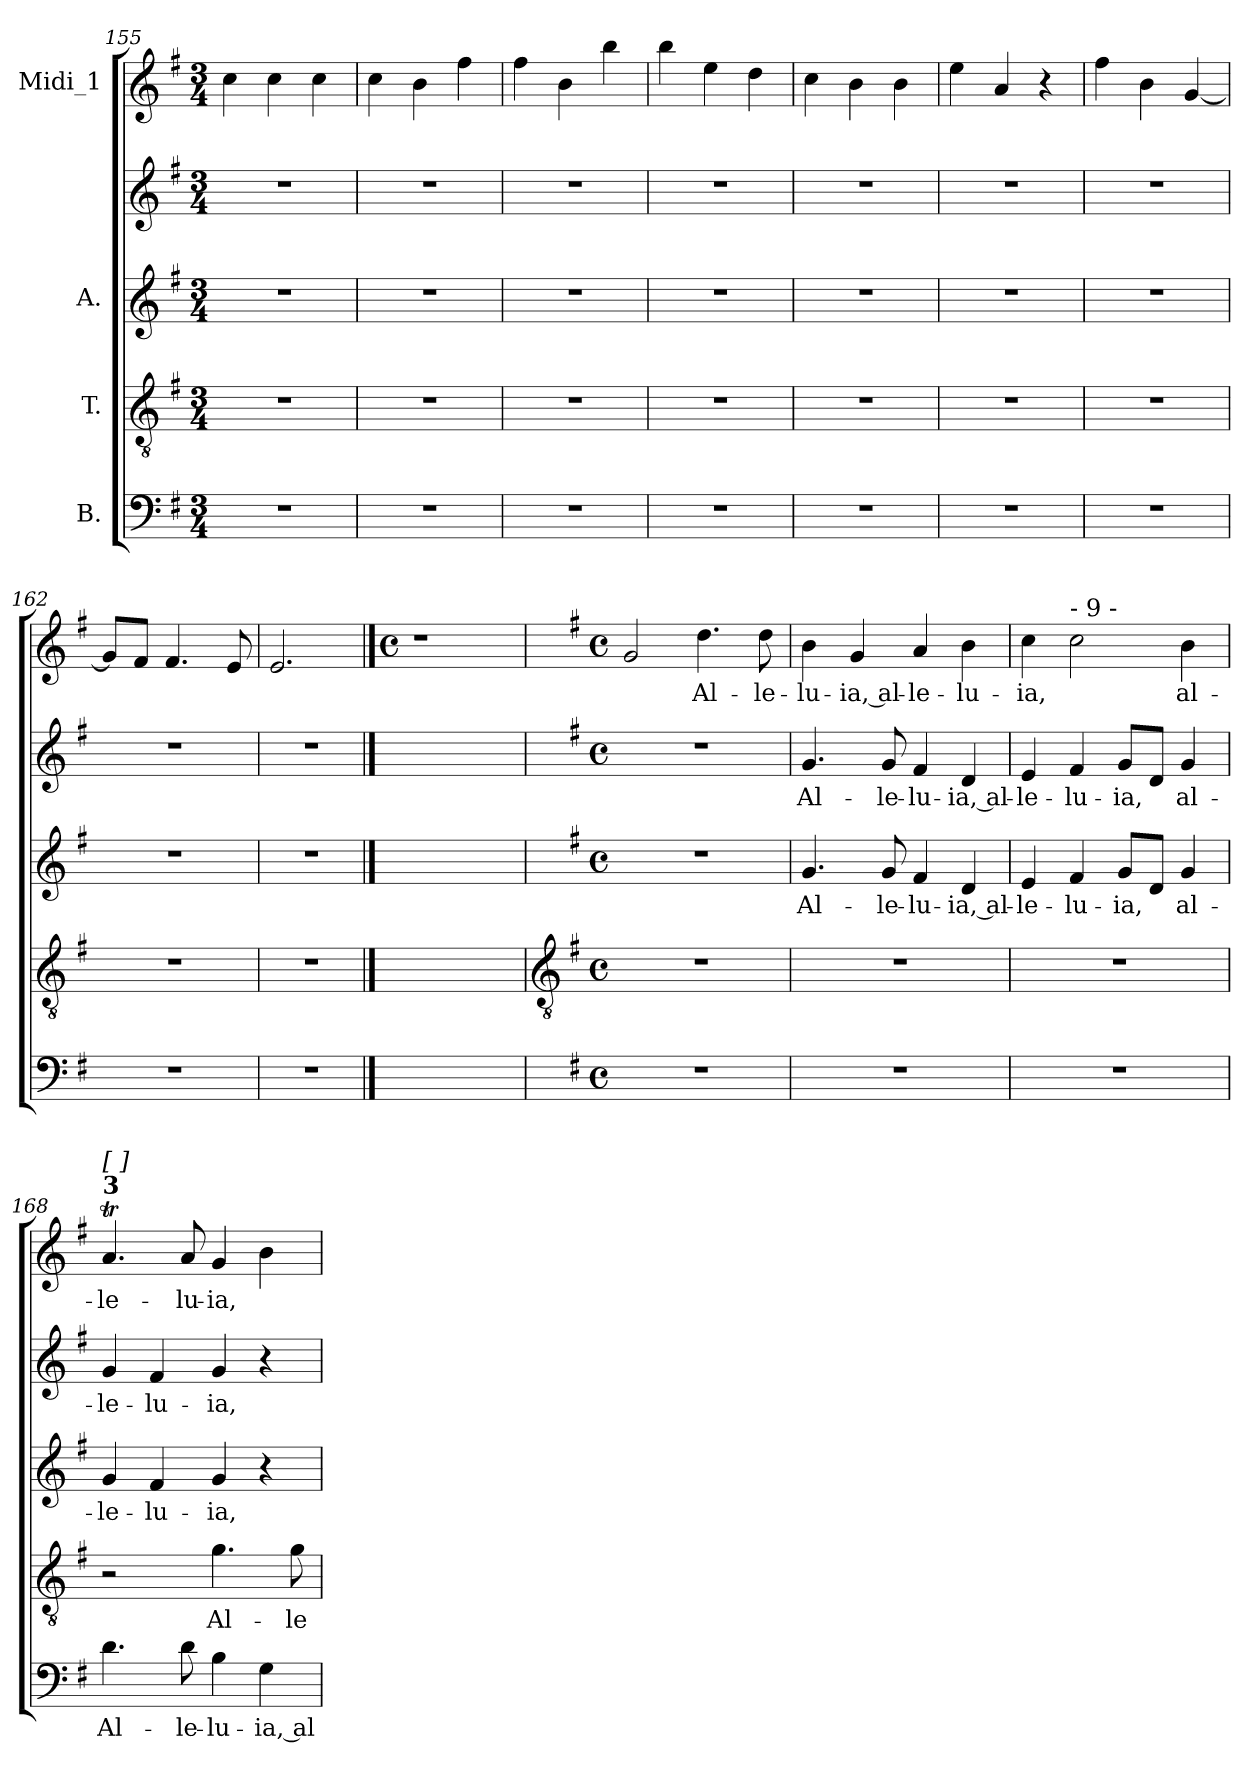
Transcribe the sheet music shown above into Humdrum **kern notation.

**kern	**text	**kern	**text	**kern	**text	**kern	**text	**kern	**text
*part4	*part4	*part3	*part3	*part2	*part2	*part2	*part2	*part1	*part1
*staff5	*staff5	*staff4	*staff4	*staff3	*staff3	*staff2	*staff2	*staff1	*staff1
*I"B.	*	*I"T.	*	*I"A.	*	*	*	*I"Midi_1	*
!!LO:LB:g=z
*clefF4	*	*clefGv2	*	*clefG2	*	*clefG2	*	*clefG2	*
*k[f#]	*	*k[f#]	*	*k[f#]	*	*k[f#]	*	*k[f#]	*
*G:	*	*G:	*	*G:	*	*G:	*	*G:	*
*M3/4	*	*M3/4	*	*M3/4	*	*M3/4	*	*M3/4	*
=155	=155	=155	=155	=155	=155	=155	=155	=155	=155
2.r	.	2.r	.	2.r	.	2.r	.	4cc	.
.	.	.	.	.	.	.	.	4cc	.
.	.	.	.	.	.	.	.	4cc	.
=156	=156	=156	=156	=156	=156	=156	=156	=156	=156
2.r	.	2.r	.	2.r	.	2.r	.	4cc	.
.	.	.	.	.	.	.	.	4b	.
.	.	.	.	.	.	.	.	4ff#	.
=157	=157	=157	=157	=157	=157	=157	=157	=157	=157
2.r	.	2.r	.	2.r	.	2.r	.	4ff#	.
.	.	.	.	.	.	.	.	4b	.
.	.	.	.	.	.	.	.	4bb	.
=158	=158	=158	=158	=158	=158	=158	=158	=158	=158
2.r	.	2.r	.	2.r	.	2.r	.	4bb	.
.	.	.	.	.	.	.	.	4ee	.
.	.	.	.	.	.	.	.	4dd	.
=159	=159	=159	=159	=159	=159	=159	=159	=159	=159
2.r	.	2.r	.	2.r	.	2.r	.	4cc	.
.	.	.	.	.	.	.	.	4b	.
.	.	.	.	.	.	.	.	4b	.
=160	=160	=160	=160	=160	=160	=160	=160	=160	=160
2.r	.	2.r	.	2.r	.	2.r	.	4ee	.
.	.	.	.	.	.	.	.	4a	.
.	.	.	.	.	.	.	.	4r	.
=161	=161	=161	=161	=161	=161	=161	=161	=161	=161
2.r	.	2.r	.	2.r	.	2.r	.	4ff#	.
.	.	.	.	.	.	.	.	4b	.
.	.	.	.	.	.	.	.	[4g	.
=162	=162	=162	=162	=162	=162	=162	=162	=162	=162
2.r	.	2.r	.	2.r	.	2.r	.	8gL]	.
.	.	.	.	.	.	.	.	8f#J	.
.	.	.	.	.	.	.	.	4.f#	.
.	.	.	.	.	.	.	.	8e	.
=163	=163	=163	=163	=163	=163	=163	=163	=163	=163
2.r	.	2.r	.	2.r	.	2.r	.	2.e	.
==164	==164	==164	==164	==164	==164	==164	==164	==164	==164
*	*	*	*	*	*	*	*	*M4/4	*
*	*	*	*	*	*	*	*	*met(c)	*
1ryy	.	1ryy	.	1ryy	.	1ryy	.	1r	.
!!LO:LB:g=z
=165	=165	=165	=165	=165	=165	=165	=165	=165	=165
*	*	*clefGv2	*	*	*	*	*	*	*
*k[f#]	*	*k[f#]	*	*k[f#]	*	*k[f#]	*	*	*
*G:	*	*G:	*	*G:	*	*G:	*	*	*
*M4/4	*	*M4/4	*	*M4/4	*	*M4/4	*	*M4/4	*
*met(c)	*	*met(c)	*	*met(c)	*	*met(c)	*	*met(c)	*
1r	.	1r	.	1r	.	1r	.	2g	.
!	!	!	!	!	!	!	!	!	!LO:LY:b
.	.	.	.	.	.	.	.	4.dd	Al-
!	!	!	!	!	!	!	!	!	!LO:LY:b
.	.	.	.	.	.	.	.	8dd	-le-
=166	=166	=166	=166	=166	=166	=166	=166	=166	=166
!	!	!	!	!	!LO:LY:b	!	!LO:LY:b	!	!LO:LY:b
1r	.	1r	.	4.g	-Al-	4.g	Al-	4b	-lu-
!	!	!	!	!	!	!	!	!	!LO:LY:b
.	.	.	.	.	.	.	.	4g	-ia, al-
!	!	!	!	!	!LO:LY:b	!	!LO:LY:b	!	!
.	.	.	.	8g	-le-	8g	-le-	.	.
!	!	!	!	!	!LO:LY:b	!	!LO:LY:b	!	!LO:LY:b
.	.	.	.	4f#	-lu-	4f#	-lu-	4a	-le-
!	!	!	!	!	!LO:LY:b	!	!LO:LY:b	!	!LO:LY:b
.	.	.	.	4d	-ia, al-	4d	-ia, al-	4b	-lu-
=167	=167	=167	=167	=167	=167	=167	=167	=167	=167
!	!	!	!	!	!LO:LY:b	!	!LO:LY:b	!	!LO:LY:b
1r	.	1r	.	4e	-le-	4e	-le-	4cc	-ia,
!	!	!	!	!	!	!	!	!LO:TX:a:t=- 9 -	!
!	!	!	!	!	!LO:LY:b	!	!LO:LY:b	!	!
.	.	.	.	4f#	-lu-	4f#	-lu-	2cc	.
!	!	!	!	!	!LO:LY:b	!	!LO:LY:b	!	!
.	.	.	.	8gL	-ia,	8gL	-ia,	.	.
.	.	.	.	8dJ	.	8dJ	.	.	.
!	!	!	!	!	!LO:LY:b	!	!LO:LY:b	!	!LO:LY:b
.	.	.	.	4g	al-	4g	al-	4b	al-
=168	=168	=168	=168	=168	=168	=168	=168	=168	=168
!	!	!	!	!	!	!	!	!LO:TX:a:B:t=3	!
!	!	!	!	!	!	!	!	!LO:TX:a:t=[   ]	!
!	!LO:LY:b	!	!	!	!LO:LY:b	!	!LO:LY:b	!	!LO:LY:b
4.d	Al-	2r	.	4g	le-	4g	-le-	4.aT	-le-
!	!	!	!	!	!LO:LY:b	!	!LO:LY:b	!	!
.	.	.	.	4f#	-lu-	4f#	-lu-	.	.
!	!LO:LY:b	!	!	!	!	!	!	!	!LO:LY:b
8d	-le-	.	.	.	.	.	.	8a	-lu-
!	!LO:LY:b	!	!LO:LY:b	!	!LO:LY:b	!	!LO:LY:b	!	!LO:LY:b
4B	-lu-	4.g	Al-	4g	-ia,	4g	-ia,	4g	-ia,
!	!LO:LY:b	!	!	!	!	!	!	!	!
4G	-ia, al-	.	.	4r	.	4r	.	4b	.
!	!	!	!LO:LY:b	!	!	!	!	!	!
.	.	8g	-le-	.	.	.	.	.	.
=	=	=	=	=	=	=	=	=	=
*-	*-	*-	*-	*-	*-	*-	*-	*-	*-
